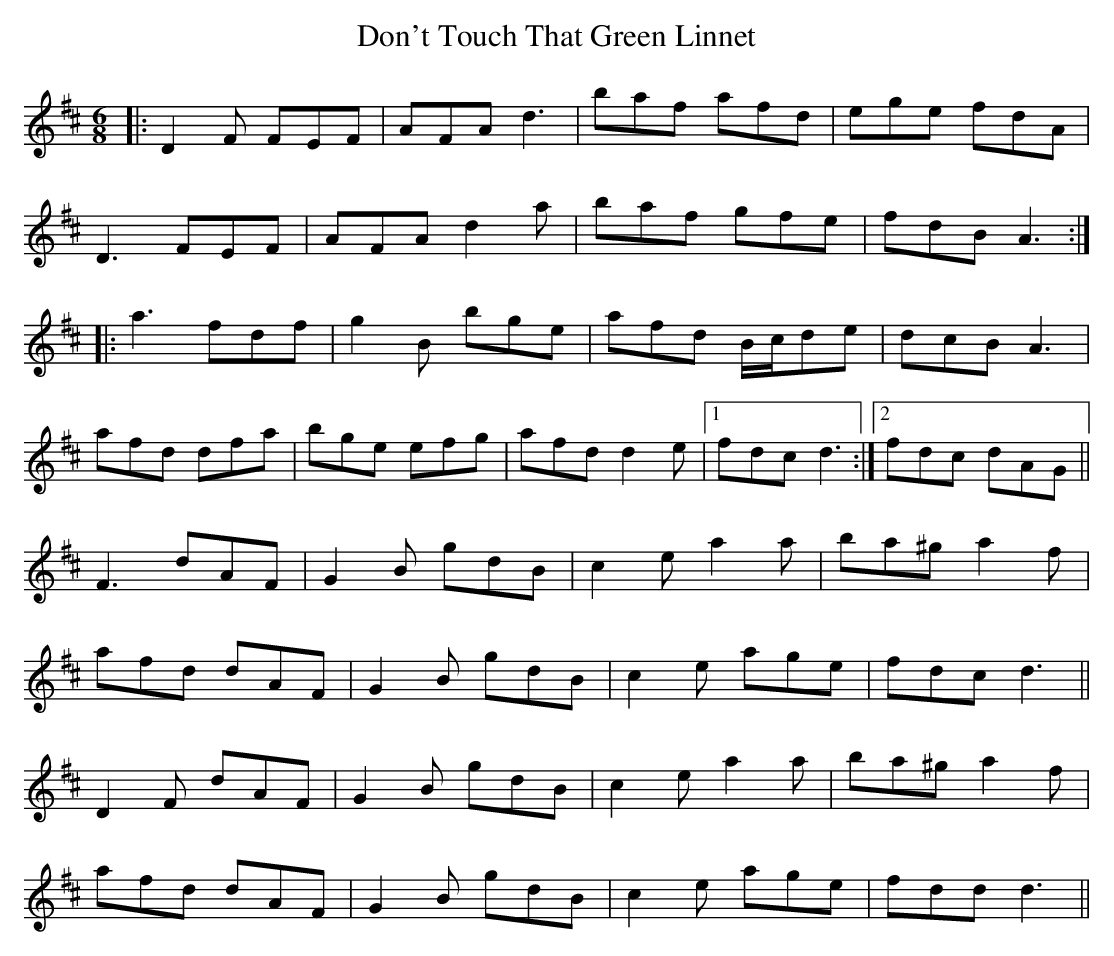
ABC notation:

X:1
T: Don't Touch That Green Linnet
M: 6/8
L: 1/8
K: Dmaj
|:D2F FEF|AFA d3|baf afd|ege fdA|
D3 FEF|AFA d2a|baf gfe|fdB A3:|
|:a3 fdf|g2B bge|afd B/c/de|dcB A3|
afd dfa|bge efg|afd d2e|1 fdc d3:|2 fdc dAG||
F3 dAF|G2B gdB|c2e a2a|ba^g a2f|
afd dAF|G2B gdB|c2e age|fdc d3||
D2F dAF|G2B gdB|c2e a2a|ba^g a2f|
afd dAF|G2B gdB|c2e age|fdd d3||
